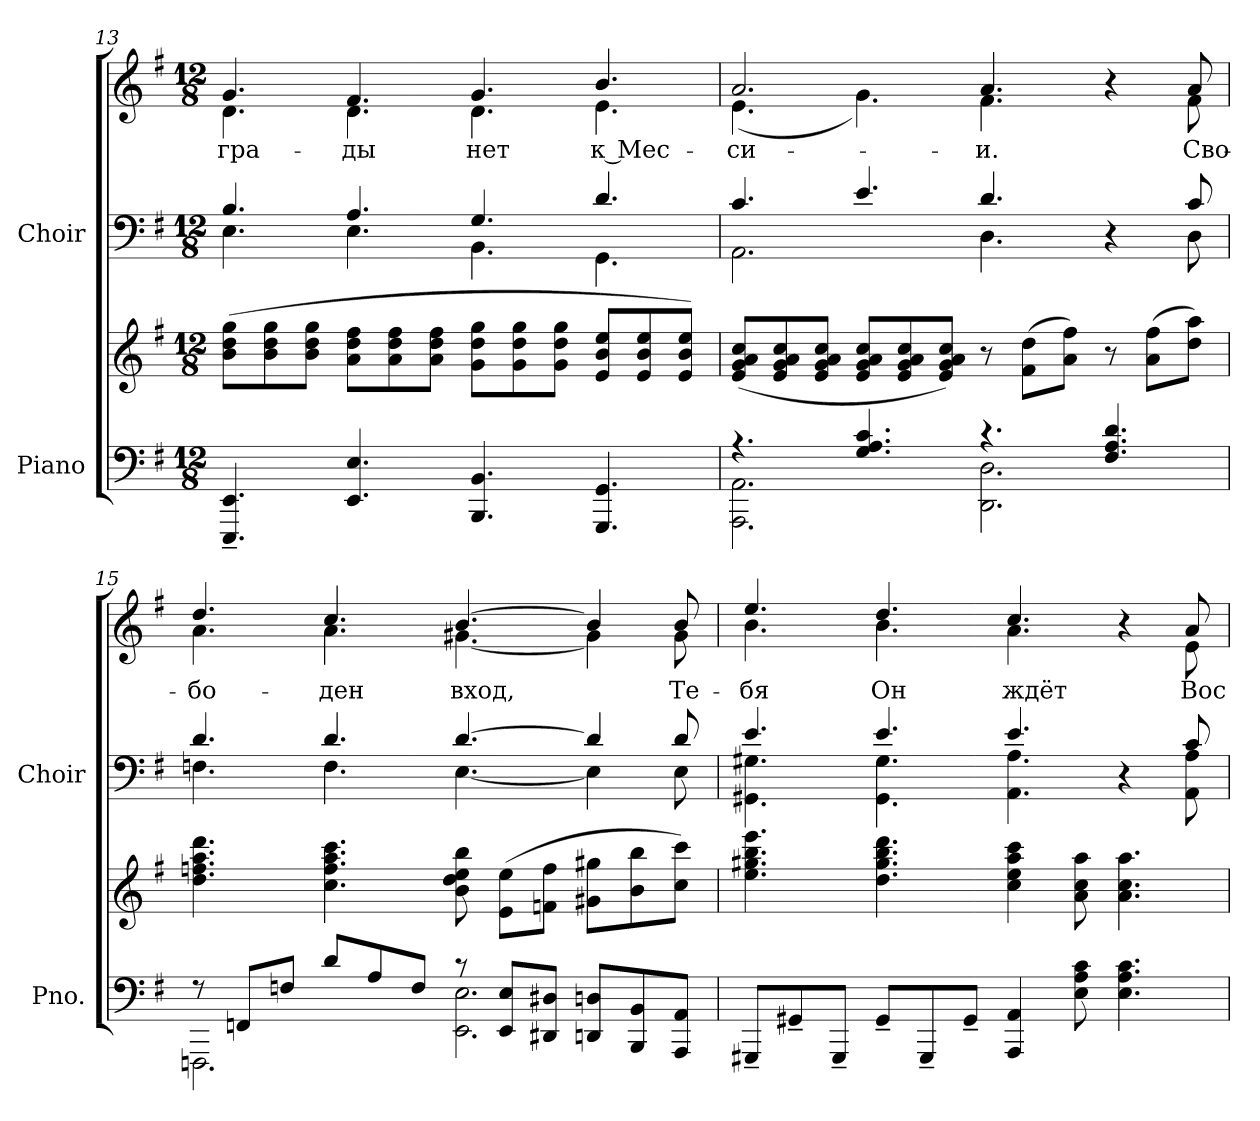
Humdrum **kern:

**kern	**kern	**kern	**kern	**text
*part2	*part2	*part1	*part1	*part1
*staff4	*staff3	*staff2	*staff1	*staff1
*I"Piano	*	*I"Choir	*	*
*I'Pno.	*	*I'Choir	*	*
*clefF4	*clefG2	*clefF4	*clefG2	*
*k[f#]	*k[f#]	*k[f#]	*k[f#]	*
*G:	*G:	*G:	*G:	*
*M12/8	*M12/8	*M12/8	*M12/8	*
=13	=13	=13	=13	=13
*	*	*^	*^	*
!	!	!	!	!	!	!LO:LY:b:color=#000000
4.EEEi/~ 4.EEi~	(8bi\ 8ddi 8ggiL	4.Bi/	4.Ei\	4.gi/	4.di\	-гра-
.	8bi\ 8ddi 8ggi	.	.	.	.	.
.	8bi\ 8ddi 8ggiJ	.	.	.	.	.
!	!	!	!	!	!	!LO:LY:b:color=#000000
4.EEi/ 4.Ei	8ai\ 8ddi 8ff#iL	4.Ai/	4.Ei\	4.f#i/	4.di\	-ды
.	8ai\ 8ddi 8ff#i	.	.	.	.	.
.	8ai\ 8ddi 8ff#iJ	.	.	.	.	.
!	!	!	!	!	!	!LO:LY:b:color=#000000
4.BBBi/ 4.BBi	8gi\ 8ddi 8ggiL	4.Gi/	4.BBi\	4.gi/	4.di\	нет
.	8gi\ 8ddi 8ggi	.	.	.	.	.
.	8gi\ 8ddi 8ggiJ	.	.	.	.	.
!	!	!	!	!	!	!LO:LY:b:color=#000000
4.GGGi/ 4.GGi	8ei/ 8bi 8eeiL	4.di/	4.GGi\	4.bi/	4.ei\	к Мес-
.	8ei/ 8bi 8eei	.	.	.	.	.
.	8ei/ 8bi 8eeiJ)	.	.	.	.	.
!!LO:PB:g=z	!!
=14	=14	=14	=14	=14	=14	=14
*^	*	*	*	*	*	*
!	!	!	!	!	!	!	!LO:LY:b:color=#000000
4.r	2.AAAi\ 2.AAi	(8ei/ 8gi 8ai 8cciL	4.ci/	2.AAi\	2.ai/	(4.ei\	-си-
.	.	8ei/ 8gi 8ai 8cci	.	.	.	.	.
.	.	8ei/ 8gi 8ai 8cciJ	.	.	.	.	.
4.Gi/ 4.Ai 4.ci	.	8ei/ 8gi 8ai 8cciL	4.ei/	.	.	4.gi\)	.
.	.	8ei/ 8gi 8ai 8cci	.	.	.	.	.
.	.	8ei/ 8gi 8ai 8cciJ)	.	.	.	.	.
!	!	!	!	!	!	!	!LO:LY:b:color=#000000
4.r	2.DDi\ 2.Di	8r	4.di/	4.Di\	4.ai/	4.f#i\	-и.
.	.	(8f#i\ 8ddiL	.	.	.	.	.
.	.	8ai\ 8ff#iJ)	.	.	.	.	.
4.F#i/ 4.Ai 4.di	.	8r	4r	4ryy	4r	4ryy	.
.	.	(8ai\ 8ff#iL	.	.	.	.	.
!	!	!	!	!	!	!	!LO:LY:b:color=#000000
.	.	8ddi\ 8aaiJ)	8ci/	8Di\	8ai/	8f#i\	Сво-
=15	=15	=15	=15	=15	=15	=15	=15
!	!	!	!	!	!	!	!LO:LY:b:color=#000000
8r	2.FFFni\	4.ddi\ 4.ffni 4.aai 4.dddi	4.di/	4.Fni\	4.ddi/	4.ai\	-бо-
8FFni/L	.	.	.	.	.	.	.
8Fni/J	.	.	.	.	.	.	.
!	!	!	!	!	!	!	!LO:LY:b:color=#000000
8di/L	.	4.cci\ 4.ffi 4.aai 4.ccci	4.di/	4.Fi\	4.cci/	4.ai\	-ден
8Ai/	.	.	.	.	.	.	.
8Fi/J	.	.	.	.	.	.	.
!	!	!	!	!	!	!	!LO:LY:b:color=#000000
8r	2.EEi\ 2.Ei	8bi\ 8ddi 8eei 8bbi	[>4.di/	[<4.Ei\	[>4.bi/	[<4.g#Xi\	вход,
8EEi/ 8EiL	.	(8ei\ 8eeiL	.	.	.	.	.
8DD#Xi/ 8D#XiJ	.	8fni\ 8ffiJ	.	.	.	.	.
8DDni/ 8DniL	.	8g#Xi\ 8gg#XiL	4di/]	4Ei\]	4bi/]	4g#i\]	.
8BBBi/ 8BBi	.	8bi\ 8bbi	.	.	.	.	.
!	!	!	!	!	!	!	!LO:LY:b:color=#000000
8AAAi/ 8AAiJ	.	8cci\ 8ccciJ)	8di/	8Ei\	8bi/	8g#i\	Те-
*v	*v	*	*	*	*	*	*
=16	=16	=16	=16	=16	=16	=16
!	!	!	!	!	!	!LO:LY:b:color=#000000
8GGG#X~i/L	4.eei\ 4.gg#Xi 4.bbi 4.eeei	4.ei/	4.GG#Xi\ 4.G#Xi	4.eei/	4.bi\	-бя
8GG#X~i/	.	.	.	.	.	.
8GGG#~i/J	.	.	.	.	.	.
!	!	!	!	!	!	!LO:LY:b:color=#000000
8GG#~i/L	4.ddi\ 4.gg#i 4.bbi 4.dddi	4.ei/	4.GG#i\ 4.G#i	4.ddi/	4.bi\	Он
8GGG#~i/	.	.	.	.	.	.
8GG#~i/J	.	.	.	.	.	.
!	!	!	!	!	!	!LO:LY:b:color=#000000
4AAAi/ 4AAi	4cci\ 4eei 4aai 4ccci	4.ei/	4.AAi\ 4.Ai	4.cci/	4.ai\	ждёт
8Ei\ 8Ai 8ci	8ai\ 8cci 8aai	.	.	.	.	.
4.Ei\ 4.Ai 4.ci	4.ai\ 4.cci 4.aai	4r	4ryy	4r	4ryy	.
!	!	!	!	!	!	!LO:LY:b:color=#000000
.	.	8ci/	8AAi\ 8Ai	8ai/	8ei\	Вос-
*	*	*v	*v	*	*	*
*	*	*	*v	*v	*
=	=	=	=	=
*-	*-	*-	*-	*-
